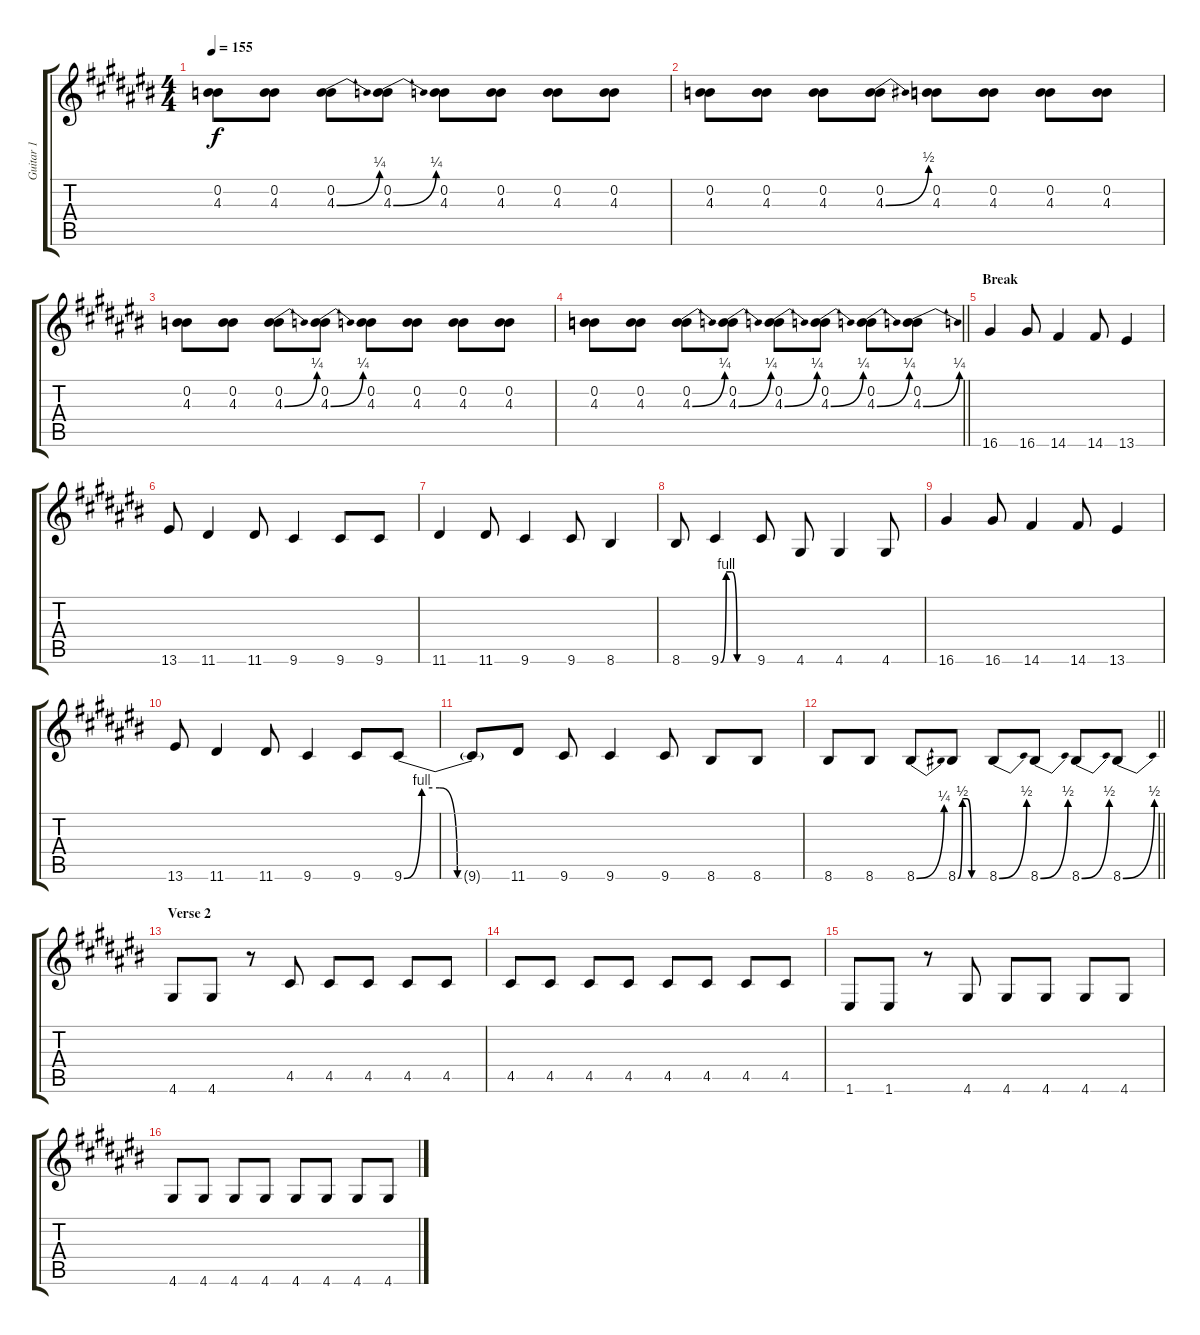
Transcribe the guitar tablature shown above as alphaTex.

\track ("Guitar 1" "Guitar 1") {instrument electricguitarclean}
\staff {score tabs}
\tuning (E4 B3 G3 D3 A2 E2) {hide}
\ts (4 4)
\tempo 155
\clef g2
\ks c#
(0.2 4.3).8{dy f} (0.2 4.3).8 (0.2 4.3{be (bend 0 0 60 1)}).8 (0.2 4.3{be (bend 0 0 60 1)}).8 (0.2 4.3).8 (0.2 4.3).8 (0.2 4.3).8 (0.2 4.3).8 |
(0.2 4.3).8 (0.2 4.3).8 (0.2 4.3).8 (0.2 4.3{be (bend 0 0 60 2)}).8 (0.2 4.3).8 (0.2 4.3).8 (0.2 4.3).8 (0.2 4.3).8 |
(0.2 4.3).8 (0.2 4.3).8 (0.2 4.3{be (bend 0 0 60 1)}).8 (0.2 4.3{be (bend 0 0 60 1)}).8 (0.2 4.3).8 (0.2 4.3).8 (0.2 4.3).8 (0.2 4.3).8 |
\barLineRight lightlight
(0.2 4.3).8 (0.2 4.3).8 (0.2 4.3{be (bend 0 0 60 1)}).8 (0.2 4.3{be (bend 0 0 60 1)}).8 (0.2 4.3{be (bend 0 0 60 1)}).8 (0.2 4.3{be (bend 0 0 60 1)}).8 (0.2 4.3{be (bend 0 0 60 1)}).8 (0.2 4.3{be (bend 0 0 60 1)}).8 |
\section ("" "Break")
16.6.4{volume 15 instrument electricguitarclean} 16.6.8 14.6.4 14.6.8 13.6.4 |
13.6.8 11.6.4 11.6.8 9.6.4 9.6.8 9.6.8 |
11.6.4 11.6.8 9.6.4 9.6.8 8.6.4 |
8.6.8 9.6{be (custom 0 0 10 4 20 4 30 0 60 0)}.4 9.6.8 4.6.8 4.6.4 4.6.8 |
16.6.4 16.6.8 14.6.4 14.6.8 13.6.4 |
13.6.8 11.6.4 11.6.8 9.6.4 9.6.8 9.6{be (custom 0 0 10 4 20 4 30 0 60 0)}.8 |
9.6{t}.8 11.6.8 9.6.8 9.6.4 9.6.8 8.6.8 8.6.8 |
\barLineRight lightlight
8.6.8 8.6.8 8.6{be (bend 0 0 60 1)}.8 8.6{be (custom 0 0 10 2 20 2 30 0 60 0)}.8 8.6{be (bend 0 0 60 2)}.8 8.6{be (bend 0 0 60 2)}.8 8.6{be (bend 0 0 60 2)}.8 8.6{be (bend 0 0 60 2)}.8 |
\section ("" "Verse 2")
4.6.8 4.6.8 r.8 4.5.8 4.5.8 4.5.8 4.5.8 4.5.8 |
4.5.8 4.5.8 4.5.8 4.5.8 4.5.8 4.5.8 4.5.8 4.5.8 |
1.6.8 1.6.8 r.8 4.6.8 4.6.8 4.6.8 4.6.8 4.6.8 |
4.6.8 4.6.8 4.6.8 4.6.8 4.6.8 4.6.8 4.6.8 4.6.8
